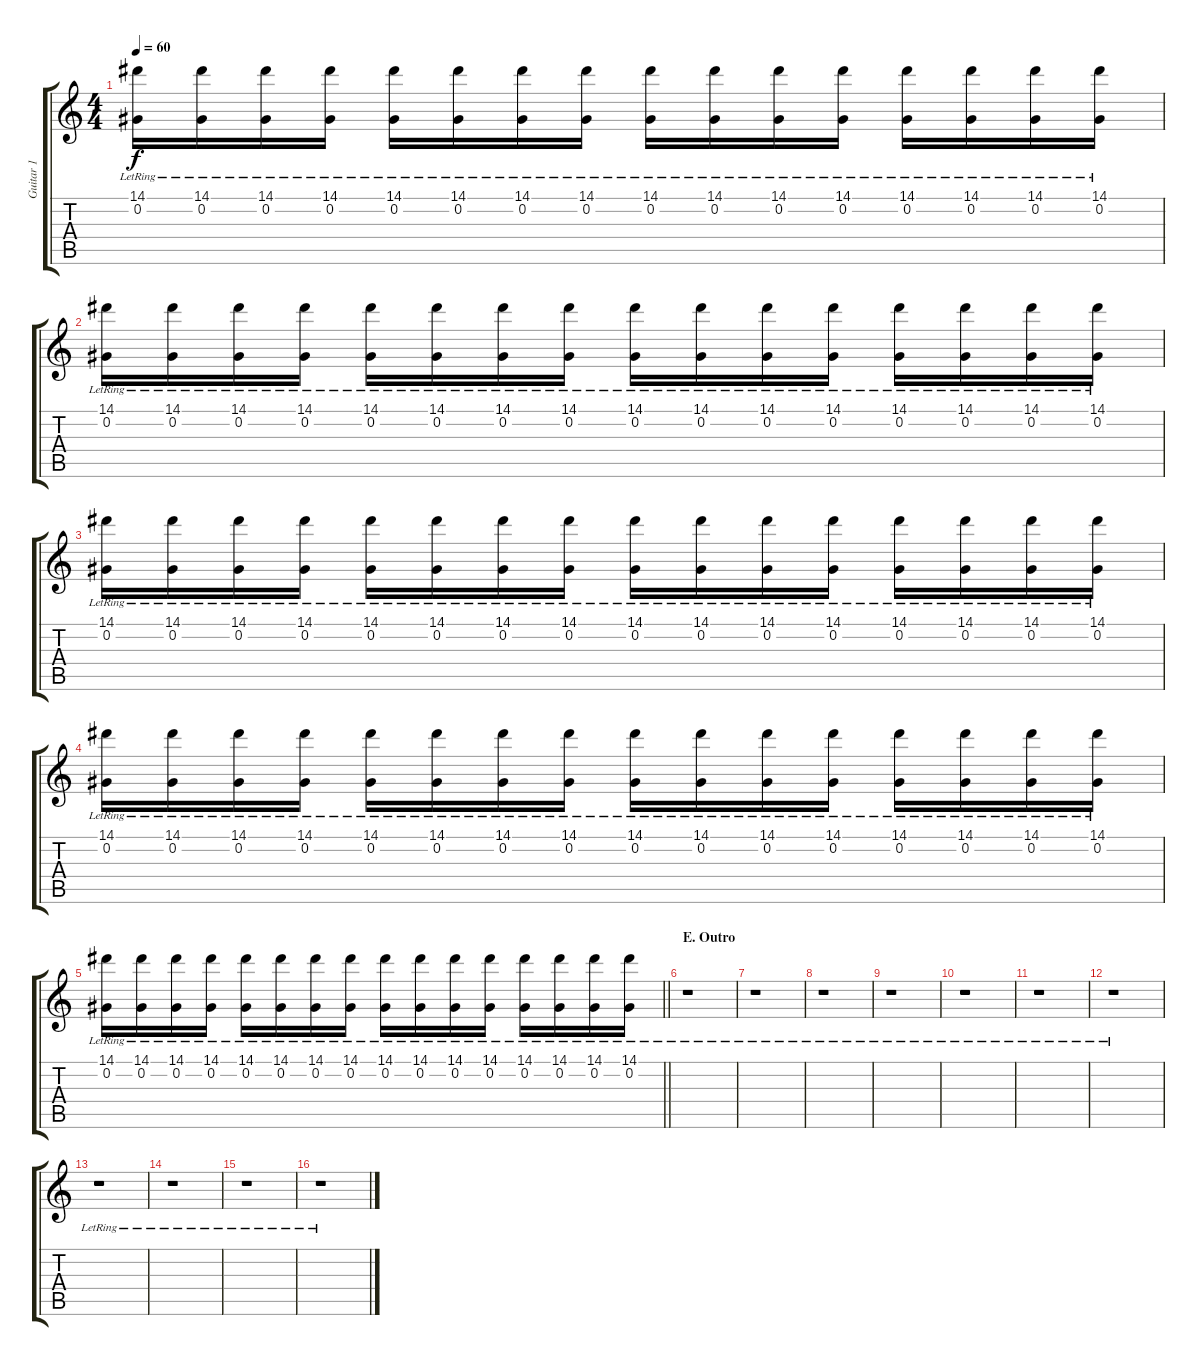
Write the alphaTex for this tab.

\track ("Guitar 1" "Guitar 1") {instrument electricguitarclean}
\staff {score tabs}
\tuning (Db4 Ab3 E3 B2 Gb2 Db2) {hide}
\ts (4 4)
\tempo 60
\clef g2
\ks c
(14.1{lr} 0.2{lr}).16{dy f} (14.1{lr} 0.2{lr}).16 (14.1{lr} 0.2{lr}).16 (14.1{lr} 0.2{lr}).16 (14.1{lr} 0.2{lr}).16 (14.1{lr} 0.2{lr}).16 (14.1{lr} 0.2{lr}).16 (14.1{lr} 0.2{lr}).16 (14.1{lr} 0.2{lr}).16 (14.1{lr} 0.2{lr}).16 (14.1{lr} 0.2{lr}).16 (14.1{lr} 0.2{lr}).16 (14.1{lr} 0.2{lr}).16 (14.1{lr} 0.2{lr}).16 (14.1{lr} 0.2{lr}).16 (14.1{lr} 0.2{lr}).16 |
(14.1{lr} 0.2{lr}).16 (14.1{lr} 0.2{lr}).16 (14.1{lr} 0.2{lr}).16 (14.1{lr} 0.2{lr}).16 (14.1{lr} 0.2{lr}).16 (14.1{lr} 0.2{lr}).16 (14.1{lr} 0.2{lr}).16 (14.1{lr} 0.2{lr}).16 (14.1{lr} 0.2{lr}).16 (14.1{lr} 0.2{lr}).16 (14.1{lr} 0.2{lr}).16 (14.1{lr} 0.2{lr}).16 (14.1{lr} 0.2{lr}).16 (14.1{lr} 0.2{lr}).16 (14.1{lr} 0.2{lr}).16 (14.1{lr} 0.2{lr}).16 |
(14.1{lr} 0.2{lr}).16 (14.1{lr} 0.2{lr}).16 (14.1{lr} 0.2{lr}).16 (14.1{lr} 0.2{lr}).16 (14.1{lr} 0.2{lr}).16 (14.1{lr} 0.2{lr}).16 (14.1{lr} 0.2{lr}).16 (14.1{lr} 0.2{lr}).16 (14.1{lr} 0.2{lr}).16 (14.1{lr} 0.2{lr}).16 (14.1{lr} 0.2{lr}).16 (14.1{lr} 0.2{lr}).16 (14.1{lr} 0.2{lr}).16 (14.1{lr} 0.2{lr}).16 (14.1{lr} 0.2{lr}).16 (14.1{lr} 0.2{lr}).16 |
(14.1{lr} 0.2{lr}).16 (14.1{lr} 0.2{lr}).16 (14.1{lr} 0.2{lr}).16 (14.1{lr} 0.2{lr}).16 (14.1{lr} 0.2{lr}).16 (14.1{lr} 0.2{lr}).16 (14.1{lr} 0.2{lr}).16 (14.1{lr} 0.2{lr}).16 (14.1{lr} 0.2{lr}).16 (14.1{lr} 0.2{lr}).16 (14.1{lr} 0.2{lr}).16 (14.1{lr} 0.2{lr}).16 (14.1{lr} 0.2{lr}).16 (14.1{lr} 0.2{lr}).16 (14.1{lr} 0.2{lr}).16 (14.1{lr} 0.2{lr}).16 |
\barLineRight lightlight
(14.1{lr} 0.2{lr}).16 (14.1{lr} 0.2{lr}).16 (14.1{lr} 0.2{lr}).16 (14.1{lr} 0.2{lr}).16 (14.1{lr} 0.2{lr}).16 (14.1{lr} 0.2{lr}).16 (14.1{lr} 0.2{lr}).16 (14.1{lr} 0.2{lr}).16 (14.1{lr} 0.2{lr}).16 (14.1{lr} 0.2{lr}).16 (14.1{lr} 0.2{lr}).16 (14.1{lr} 0.2{lr}).16 (14.1{lr} 0.2{lr}).16 (14.1{lr} 0.2{lr}).16 (14.1{lr} 0.2{lr}).16 (14.1{lr} 0.2{lr}).16 |
\section ("" "E. Outro")
r.1 |
r.1 |
r.1 |
r.1 |
r.1 |
r.1 |
r.1 |
r.1 |
r.1 |
r.1 |
r.1
